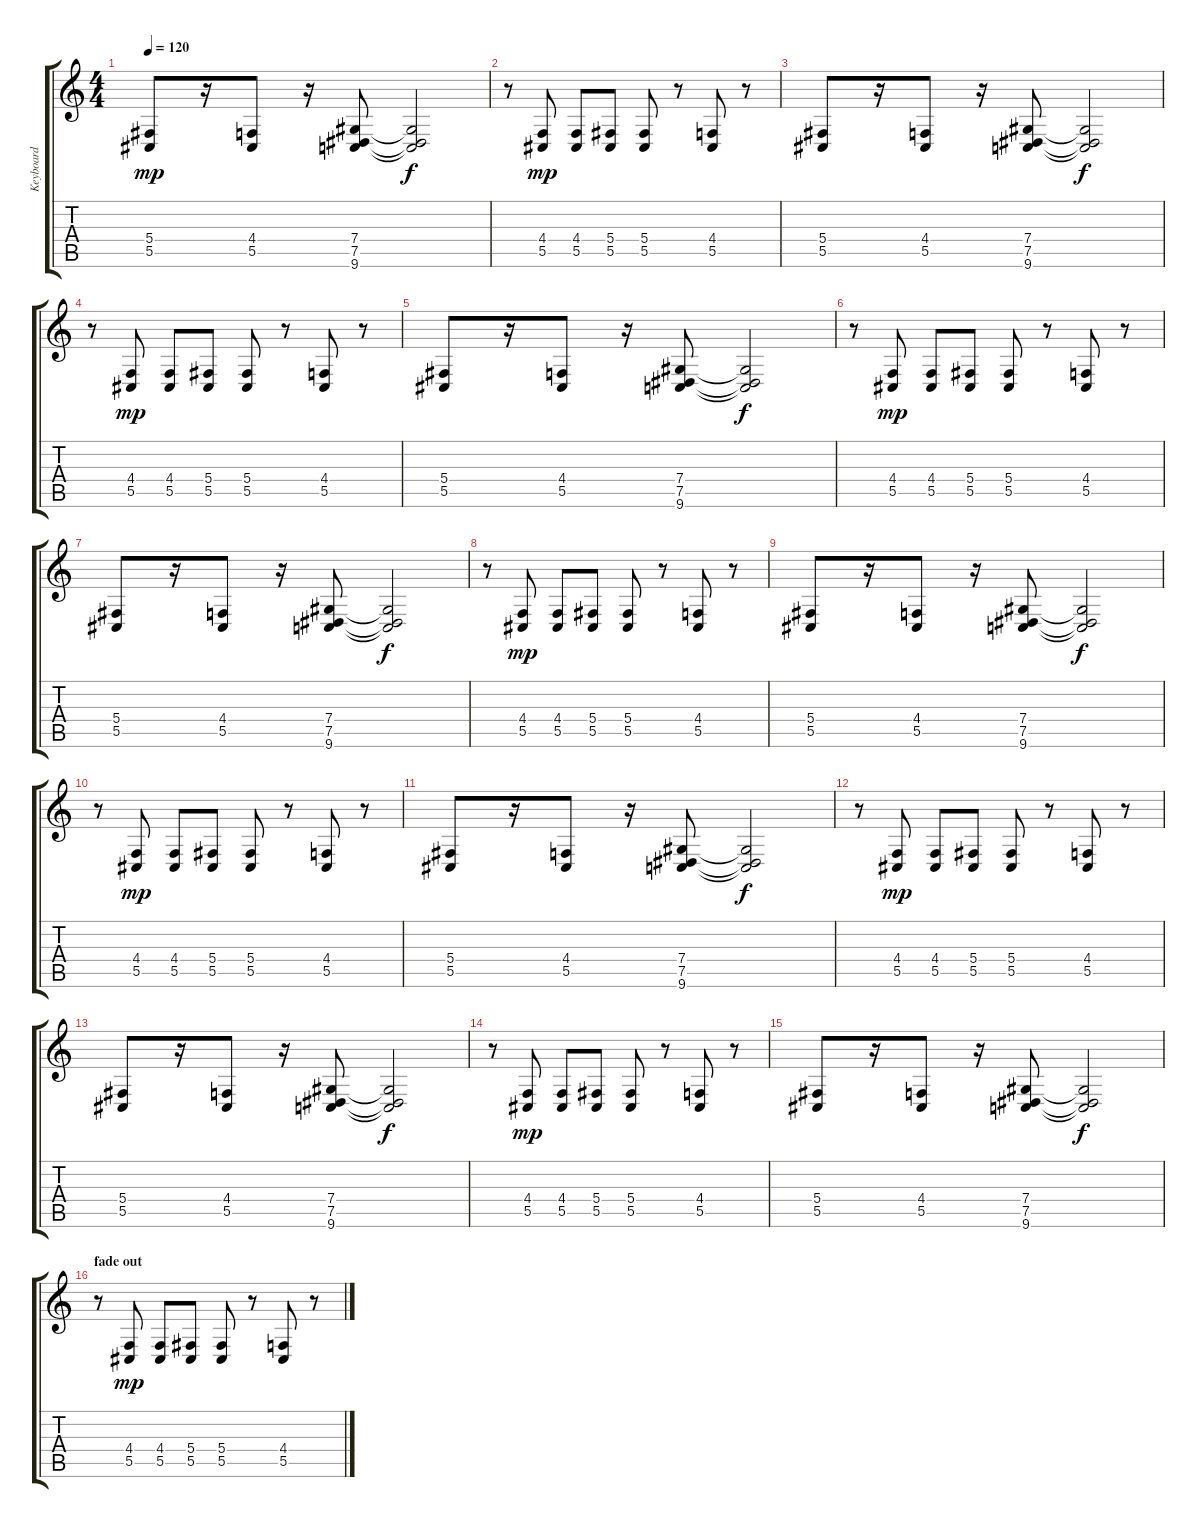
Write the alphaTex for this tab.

\track ("Keyboard" "Keyboard") {instrument reedorgan}
\staff {score tabs}
\tuning (Eb4 Bb3 Gb3 Db3 Ab2 Eb2) {hide}
\ts (4 4)
\tempo 120
\clef g2
\ks c
(5.4 5.5).8{dy mp} r.16 (4.4 5.5).8 r.16 (7.4 7.5 9.6).8 (7.4{t} 7.5{t} 9.6{t}).2{dy f} |
r.8 (4.4 5.5).8{dy mp} (4.4 5.5).8 (5.4 5.5).8 (5.4 5.5).8 r.8 (4.4 5.5).8 r.8 |
(5.4 5.5).8 r.16 (4.4 5.5).8 r.16 (7.4 7.5 9.6).8 (7.4{t} 7.5{t} 9.6{t}).2{dy f} |
r.8 (4.4 5.5).8{dy mp} (4.4 5.5).8 (5.4 5.5).8 (5.4 5.5).8 r.8 (4.4 5.5).8 r.8 |
(5.4 5.5).8 r.16 (4.4 5.5).8 r.16 (7.4 7.5 9.6).8 (7.4{t} 7.5{t} 9.6{t}).2{dy f} |
r.8 (4.4 5.5).8{dy mp} (4.4 5.5).8 (5.4 5.5).8 (5.4 5.5).8 r.8 (4.4 5.5).8 r.8 |
(5.4 5.5).8 r.16 (4.4 5.5).8 r.16 (7.4 7.5 9.6).8 (7.4{t} 7.5{t} 9.6{t}).2{dy f} |
r.8 (4.4 5.5).8{dy mp} (4.4 5.5).8 (5.4 5.5).8 (5.4 5.5).8 r.8 (4.4 5.5).8 r.8 |
(5.4 5.5).8 r.16 (4.4 5.5).8 r.16 (7.4 7.5 9.6).8 (7.4{t} 7.5{t} 9.6{t}).2{dy f} |
r.8 (4.4 5.5).8{dy mp} (4.4 5.5).8 (5.4 5.5).8 (5.4 5.5).8 r.8 (4.4 5.5).8 r.8 |
(5.4 5.5).8 r.16 (4.4 5.5).8 r.16 (7.4 7.5 9.6).8 (7.4{t} 7.5{t} 9.6{t}).2{dy f} |
r.8 (4.4 5.5).8{dy mp} (4.4 5.5).8 (5.4 5.5).8 (5.4 5.5).8 r.8 (4.4 5.5).8 r.8 |
(5.4 5.5).8 r.16 (4.4 5.5).8 r.16 (7.4 7.5 9.6).8 (7.4{t} 7.5{t} 9.6{t}).2{dy f} |
r.8 (4.4 5.5).8{dy mp} (4.4 5.5).8 (5.4 5.5).8 (5.4 5.5).8 r.8 (4.4 5.5).8 r.8 |
(5.4 5.5).8 r.16 (4.4 5.5).8 r.16 (7.4 7.5 9.6).8 (7.4{t} 7.5{t} 9.6{t}).2{dy f} |
\section ("" "fade out")
r.8{volume 9} (4.4 5.5).8{dy mp} (4.4 5.5).8 (5.4 5.5).8 (5.4 5.5).8 r.8 (4.4 5.5).8 r.8
